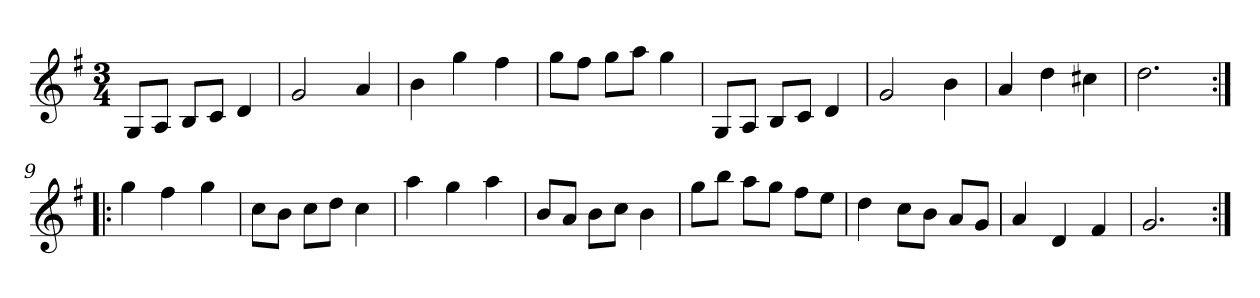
**kern
*part1
*staff1
*clefG2
*k[f#]
*G:
*M3/4
*MM120
=1
8G/L
8A/J
8B/L
8c/J
4d
=2
2g
4a
=3
4b
4gg
4ff#
=4
8gg\L
8ff#\J
8gg\L
8aa\J
4gg
=5
8G/L
8A/J
8B/L
8c/J
4d
=6
2g
4b
=7
4a
4dd
4cc#X
=8
2.dd
=9:|!|:
4gg
4ff#
4gg
=10
8cc\L
8b\J
8cc\L
8dd\J
4cc
=11
4aa
4gg
4aa
=12
8b/L
8a/J
8b\L
8cc\J
4b
=13
8gg\L
8bb\J
8aa\L
8gg\J
8ff#\L
8ee\J
=14
4dd
8cc\L
8b\J
8a/L
8g/J
=15
4a
4d
4f#
=16
2.g
=:|!
*-
